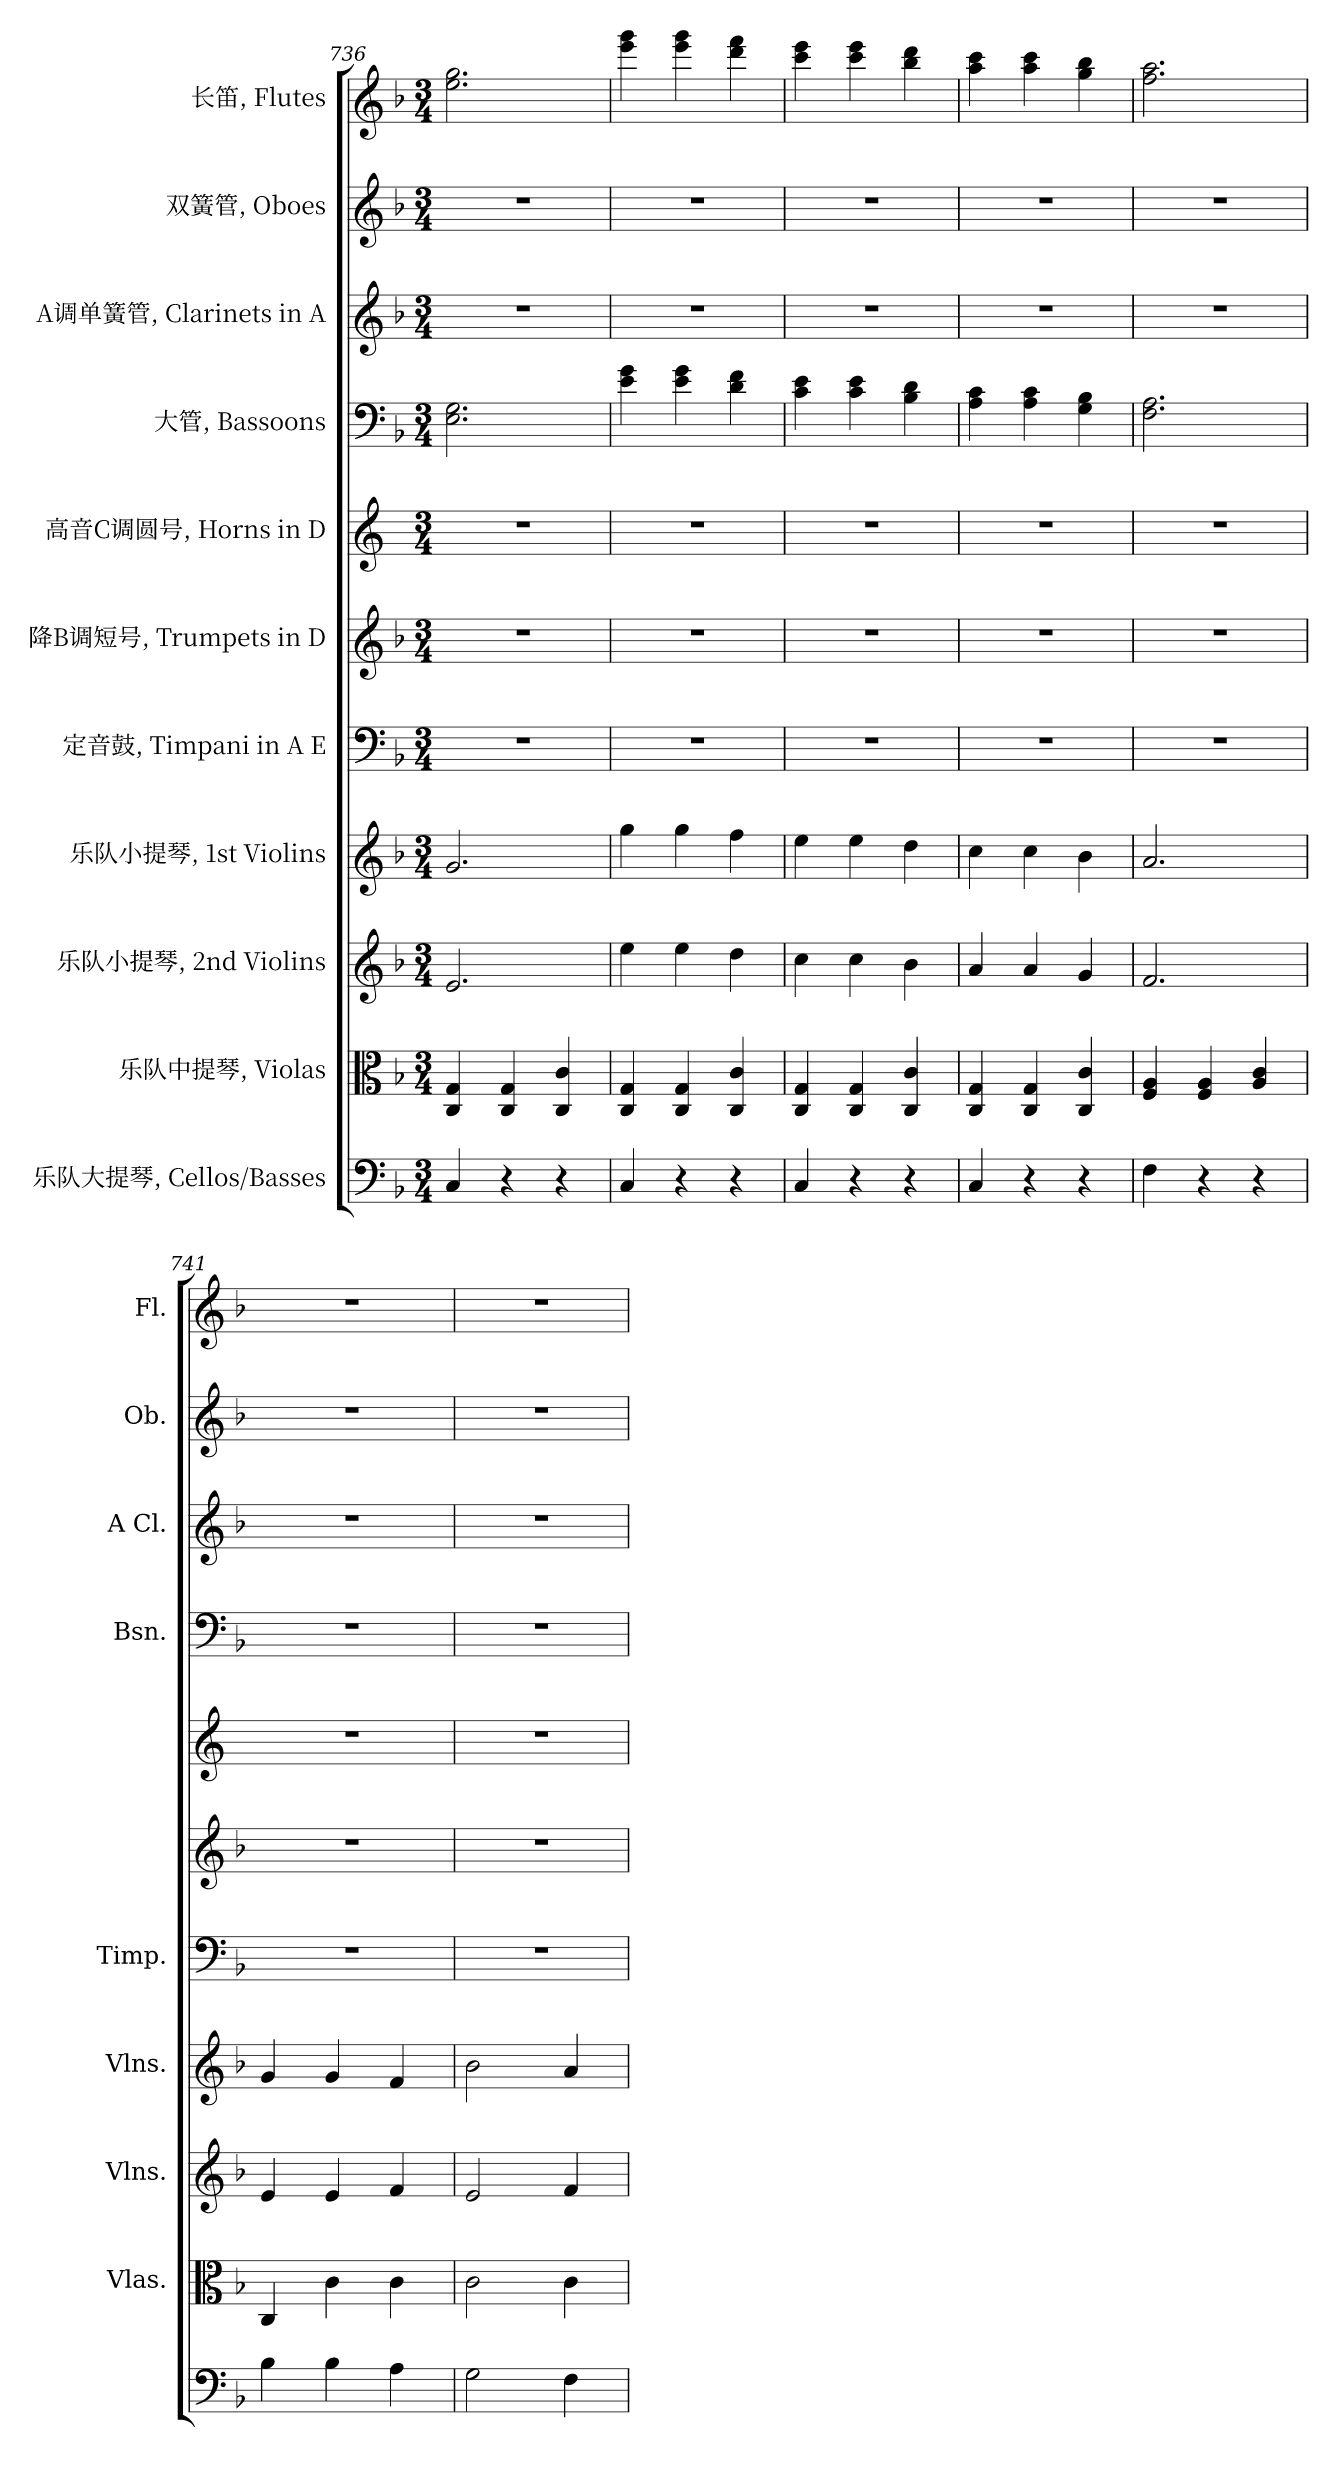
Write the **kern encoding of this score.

**kern	**kern	**kern	**kern	**kern	**kern	**kern	**kern	**kern	**kern	**kern
*part11	*part10	*part9	*part8	*part7	*part6	*part5	*part4	*part3	*part2	*part1
*staff11	*staff10	*staff9	*staff8	*staff7	*staff6	*staff5	*staff4	*staff3	*staff2	*staff1
*I"乐队大提琴, Cellos/Basses	*I"乐队中提琴, Violas	*I"乐队小提琴, 2nd Violins	*I"乐队小提琴, 1st Violins	*I"定音鼓, Timpani in A E	*I"降B调短号, Trumpets in D	*I"高音C调圆号, Horns in D	*I"大管, Bassoons	*I"A调单簧管, Clarinets in A	*I"双簧管, Oboes	*I"长笛, Flutes
*	*I'Vlas.	*I'Vlns.	*I'Vlns.	*I'Timp.	*	*	*I'Bsn.	*I'A Cl.	*I'Ob.	*I'Fl.
*clefF4	*clefC3	*clefG2	*clefG2	*clefF4	*clefG2	*clefG2	*clefF4	*clefG2	*clefG2	*clefG2
*	*	*	*	*	*ITrd1c2	*ITrd4c7	*	*ITrd2c3	*	*
*k[b-]	*k[b-]	*k[b-]	*k[b-]	*k[b-]	*k[b-e-a-]	*k[b-]	*k[b-]	*k[f#c#]	*k[b-]	*k[b-]
*M3/4	*M3/4	*M3/4	*M3/4	*M3/4	*M3/4	*M3/4	*M3/4	*M3/4	*M3/4	*M3/4
=736	=736	=736	=736	=736	=736	=736	=736	=736	=736	=736
4C/	4C/ 4G/	2.e/	2.g/	2.r	2.r	2.r	2.E\ 2.G\	2.r	2.r	2.ee\ 2.gg\
4r	4C/ 4G/	.	.	.	.	.	.	.	.	.
4r	4C/ 4c/	.	.	.	.	.	.	.	.	.
=737	=737	=737	=737	=737	=737	=737	=737	=737	=737	=737
4C/	4C/ 4G/	4ee\	4gg\	2.r	2.r	2.r	4e\ 4g\	2.r	2.r	4eee\ 4ggg\
4r	4C/ 4G/	4ee\	4gg\	.	.	.	4e\ 4g\	.	.	4eee\ 4ggg\
4r	4C/ 4c/	4dd\	4ff\	.	.	.	4d\ 4f\	.	.	4ddd\ 4fff\
=738	=738	=738	=738	=738	=738	=738	=738	=738	=738	=738
4C/	4C/ 4G/	4cc\	4ee\	2.r	2.r	2.r	4c\ 4e\	2.r	2.r	4ccc\ 4eee\
4r	4C/ 4G/	4cc\	4ee\	.	.	.	4c\ 4e\	.	.	4ccc\ 4eee\
4r	4C/ 4c/	4b-\	4dd\	.	.	.	4B-\ 4d\	.	.	4bb-\ 4ddd\
=739	=739	=739	=739	=739	=739	=739	=739	=739	=739	=739
4C/	4C/ 4G/	4a/	4cc\	2.r	2.r	2.r	4A\ 4c\	2.r	2.r	4aa\ 4ccc\
4r	4C/ 4G/	4a/	4cc\	.	.	.	4A\ 4c\	.	.	4aa\ 4ccc\
4r	4C/ 4c/	4g/	4b-\	.	.	.	4G\ 4B-\	.	.	4gg\ 4bb-\
=740	=740	=740	=740	=740	=740	=740	=740	=740	=740	=740
4F\	4F/ 4A/	2.f/	2.a/	2.r	2.r	2.r	2.F\ 2.A\	2.r	2.r	2.ff\ 2.aa\
4r	4F/ 4A/	.	.	.	.	.	.	.	.	.
4r	4A/ 4c/	.	.	.	.	.	.	.	.	.
=741	=741	=741	=741	=741	=741	=741	=741	=741	=741	=741
4B-\	4C/	4e/	4g/	2.r	2.r	2.r	2.r	2.r	2.r	2.r
4B-\	4c\	4e/	4g/	.	.	.	.	.	.	.
4A\	4c\	4f/	4f/	.	.	.	.	.	.	.
=742	=742	=742	=742	=742	=742	=742	=742	=742	=742	=742
2G\	2c\	2e/	2b-\	2.r	2.r	2.r	2.r	2.r	2.r	2.r
4F\	4c\	4f/	4a/	.	.	.	.	.	.	.
=	=	=	=	=	=	=	=	=	=	=
*-	*-	*-	*-	*-	*-	*-	*-	*-	*-	*-
